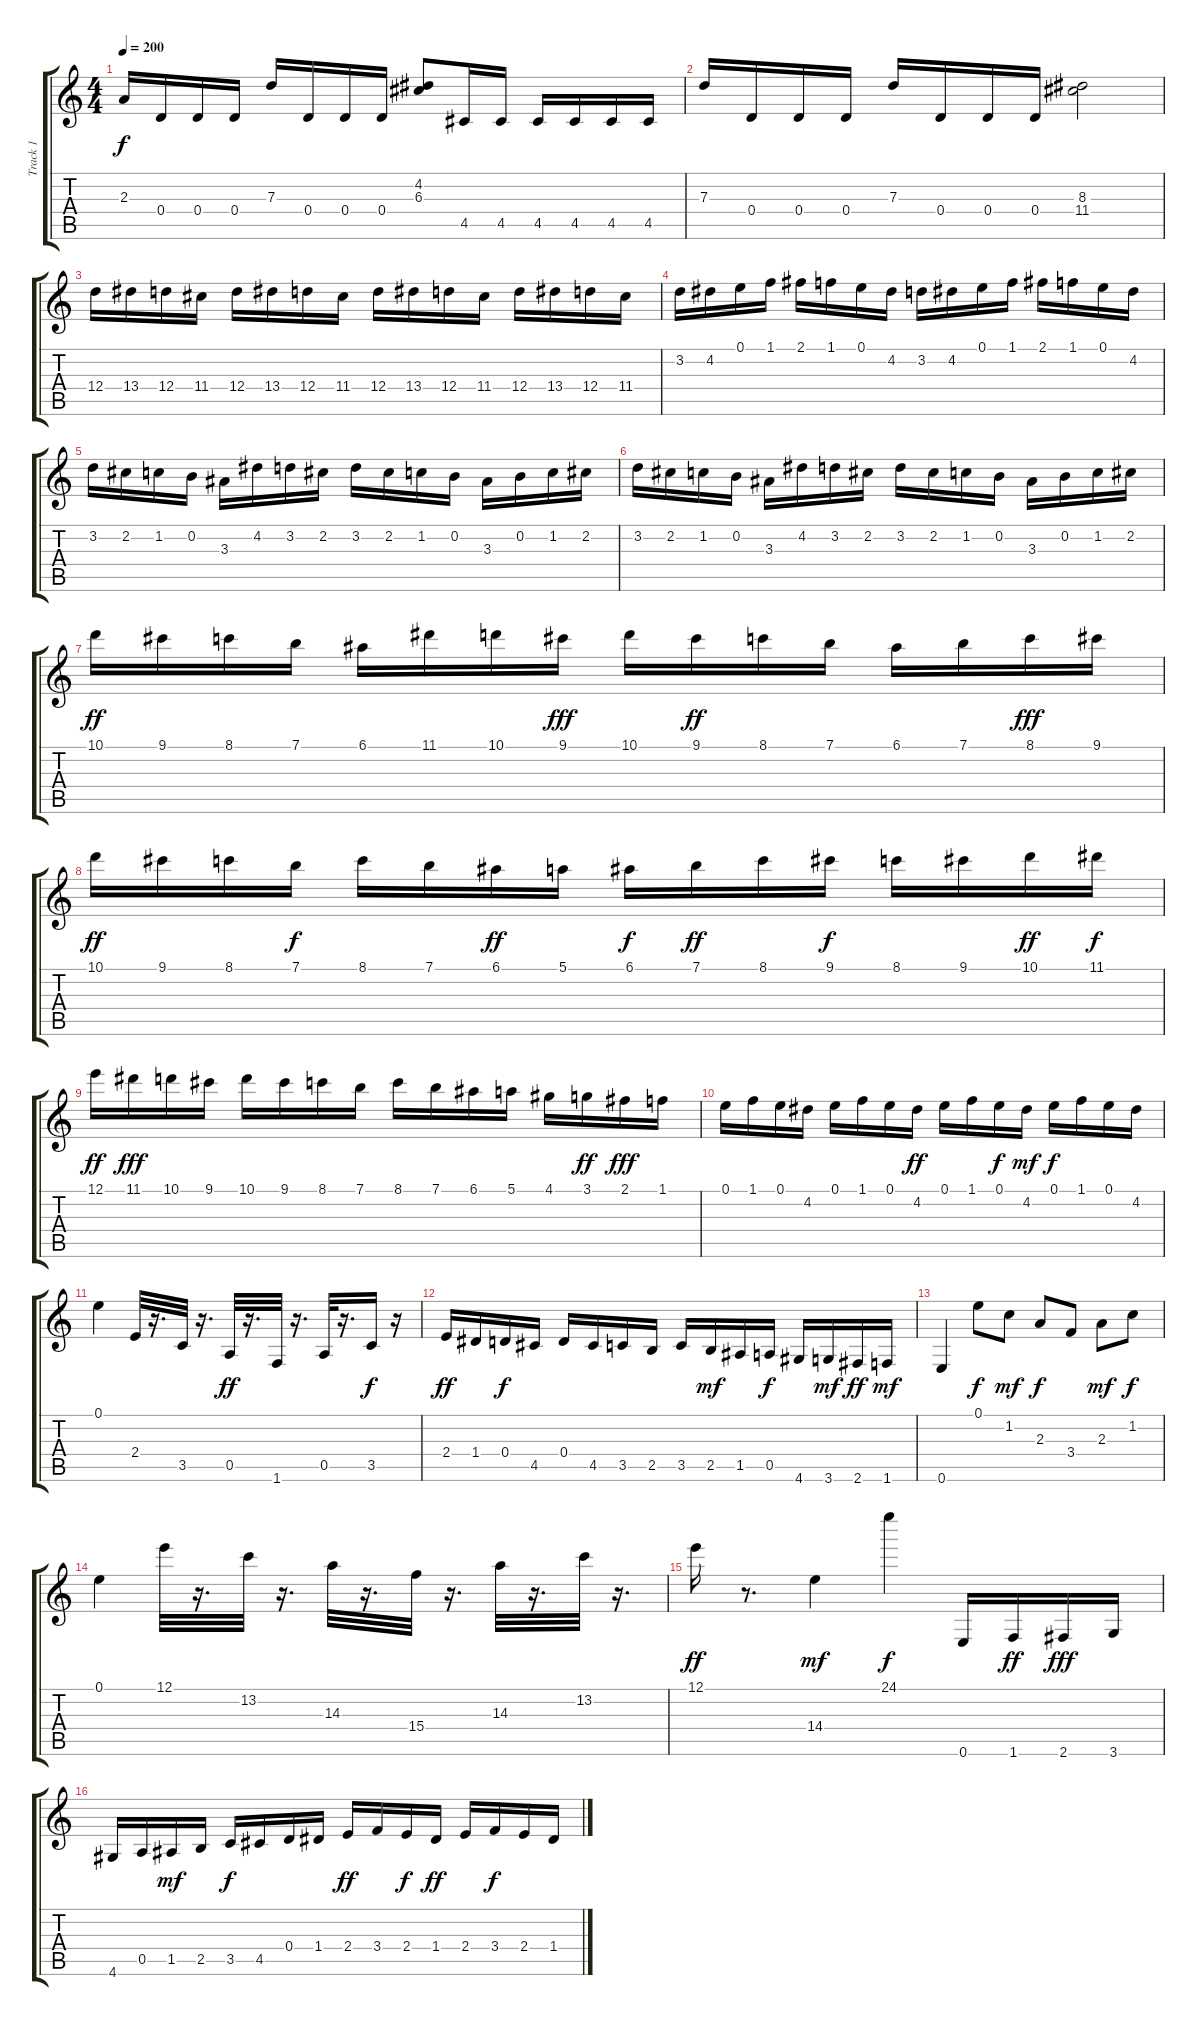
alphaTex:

\track ("Track 1" "Track 1") {instrument acousticguitarnylon}
\staff {score tabs}
\tuning (E4 B3 G3 D3 A2 E2) {hide}
\ts (4 4)
\tempo 200
\clef g2
\ks c
2.3.16{dy f} 0.4.16 0.4.16 0.4.16 7.3.16 0.4.16 0.4.16 0.4.16 (4.2 6.3).8 4.5.16 4.5.16 4.5.16 4.5.16 4.5.16 4.5.16 |
7.3.16 0.4.16 0.4.16 0.4.16 7.3.16 0.4.16 0.4.16 0.4.16 (8.3 11.4).2 |
12.4.16 13.4.16 12.4.16 11.4.16 12.4.16 13.4.16 12.4.16 11.4.16 12.4.16 13.4.16 12.4.16 11.4.16 12.4.16 13.4.16 12.4.16 11.4.16 |
3.2.16 4.2.16 0.1.16 1.1.16 2.1.16 1.1.16 0.1.16 4.2.16 3.2.16 4.2.16 0.1.16 1.1.16 2.1.16 1.1.16 0.1.16 4.2.16 |
3.2.16 2.2.16 1.2.16 0.2.16 3.3.16 4.2.16 3.2.16 2.2.16 3.2.16 2.2.16 1.2.16 0.2.16 3.3.16 0.2.16 1.2.16 2.2.16 |
3.2.16 2.2.16 1.2.16 0.2.16 3.3.16 4.2.16 3.2.16 2.2.16 3.2.16 2.2.16 1.2.16 0.2.16 3.3.16 0.2.16 1.2.16 2.2.16 |
10.1.16{dy ff} 9.1.16 8.1.16 7.1.16 6.1.16 11.1.16 10.1.16 9.1.16{dy fff} 10.1.16 9.1.16{dy ff} 8.1.16 7.1.16 6.1.16 7.1.16 8.1.16{dy fff} 9.1.16 |
10.1.16{dy ff} 9.1.16 8.1.16 7.1.16{dy f} 8.1.16 7.1.16 6.1.16{dy ff} 5.1.16 6.1.16{dy f} 7.1.16{dy ff} 8.1.16 9.1.16{dy f} 8.1.16 9.1.16 10.1.16{dy ff} 11.1.16{dy f} |
12.1.16{dy ff} 11.1.16{dy fff} 10.1.16 9.1.16 10.1.16 9.1.16 8.1.16 7.1.16 8.1.16 7.1.16 6.1.16 5.1.16 4.1.16 3.1.16{dy ff} 2.1.16{dy fff} 1.1.16 |
0.1.16 1.1.16 0.1.16 4.2.16 0.1.16 1.1.16 0.1.16 4.2.16{dy ff} 0.1.16 1.1.16 0.1.16{dy f} 4.2.16{dy mf} 0.1.16{dy f} 1.1.16 0.1.16 4.2.16 |
0.1.4 2.4.32 r.16{d} 3.5.32 r.16{d} 0.5.32{dy ff} r.16{d} 1.6.32 r.16{d} 0.5.32 r.16{d} 3.5.16{dy f} r.16 |
2.4.16{dy ff} 1.4.16 0.4.16{dy f} 4.5.16 0.4.16 4.5.16 3.5.16 2.5.16 3.5.16 2.5.16{dy mf} 1.5.16 0.5.16{dy f} 4.6.16 3.6.16{dy mf} 2.6.16{dy ff} 1.6.16{dy mf} |
0.6.4 0.1.8{dy f} 1.2.8{dy mf} 2.3.8{dy f} 3.4.8 2.3.8{dy mf} 1.2.8{dy f} |
0.1.4 12.1.32 r.16{d} 13.2.32 r.16{d} 14.3.32 r.16{d} 15.4.32 r.16{d} 14.3.32 r.16{d} 13.2.32 r.16{d} |
12.1.16{dy ff} r.8{d} 14.4.4{dy mf} 24.1.4{dy f} 0.6.16 1.6.16{dy ff} 2.6.16{dy fff} 3.6.16 |
4.6.16 0.5.16 1.5.16{dy mf} 2.5.16 3.5.16{dy f} 4.5.16 0.4.16 1.4.16 2.4.16{dy ff} 3.4.16 2.4.16{dy f} 1.4.16{dy ff} 2.4.16 3.4.16{dy f} 2.4.16 1.4.16
